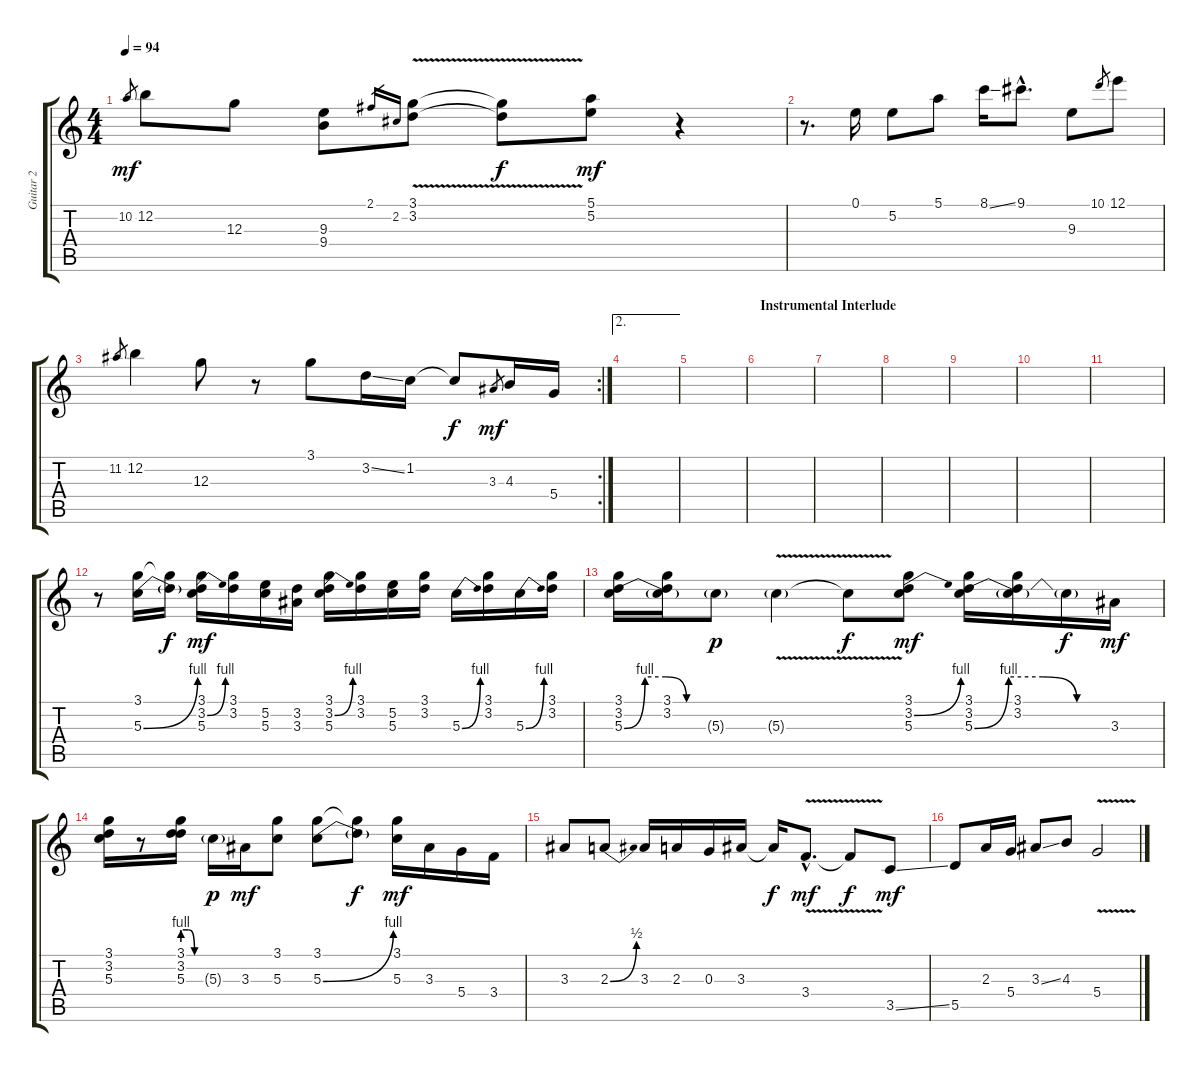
\track ("Guitar 2" "Guitar 2") {instrument acousticguitarnylon}
\staff {score tabs}
\tuning (E4 B3 G3 D3 A2 E2) {hide}
\ts (4 4)
\tempo 94
\clef g2
\ks c
10.2.8{gr dy mf} 12.2.8 12.3.8 (9.3 9.4).8 2.1.16{gr} 2.2.16{gr} (3.1{v} 3.2{v}).8 (3.1{t} 3.2{t}).8{dy f} (5.1 5.2).8{dy mf} r.4 |
r.8{d} 0.1.16 5.2.8 5.1.8 8.1{ss}.16 9.1{hac}.8{d} 9.3.8 10.1.8{gr} 12.1.8 |
\rc 2
11.2.8{gr} 12.2.4 12.3.8 r.8 3.1.8 3.2{ss}.16 1.2.16 1.2{t}.8{dy f} 3.3.8{gr dy mf} 4.3.16 5.4.16 |
\ae 2
|
|
\section ("" "Instrumental Interlude")
|
|
|
|
|
|
r.8 (3.1 5.3{be (bend 0 0 60 4)}).16 (3.1{t} 5.3{t}).16{dy f} (3.1 3.2{be (bend 0 0 60 4)} 5.3).16{dy mf} (3.1 3.2).16 (5.2 5.3).16 (3.2 3.3).16 (3.1 3.2{be (bend 0 0 60 4)} 5.3).16 (3.1 3.2).16 (5.2 5.3).16 (3.1 3.2).16 5.3{be (bend 0 0 60 4)}.16 (3.1 3.2).16 5.3{be (bend 0 0 60 4)}.16 (3.1 3.2).16 |
(3.1 3.2 5.3{be (custom 0 0 15 4 30 4 45 0 60 0)}).16 (3.1 3.2 5.3{t}).16 5.3{g}.8{dy p} 5.3{v g}.4 5.3{t}.8{dy f} (3.1 3.2{be (bend 0 0 60 4)} 5.3).8{dy mf} (3.1 3.2 5.3{be (custom 0 0 15 4 30 4 45 0 60 0)}).16 (3.1 3.2 5.3{t}).16 5.3{t}.16{dy f} 3.3.16{dy mf} |
(3.1 3.2 5.3).16 r.8 (3.1 3.2 5.3{be (custom 0 4 20 4 40 0 60 0)}).16 5.3{g}.16{dy p} 3.3.16{dy mf} (3.1 5.3).8 (3.1 5.3{be (bend 0 0 60 4)}).8 (3.1{t} 5.3{t}).8{dy f} (3.1 5.3).16{dy mf} 3.3.16 5.4.16 3.4.16 |
3.3.8 2.3{be (bend 0 0 60 2)}.8 3.3.16 2.3.16 0.3.16 3.3.16 3.3{t}.16{dy f} 3.4{v hac}.8{d dy mf} 3.4{t}.8{dy f} 3.5{ss}.8{dy mf} |
5.5.8 2.3.16 5.4.16 3.3{ss}.8 4.3.8 5.4{v}.2
